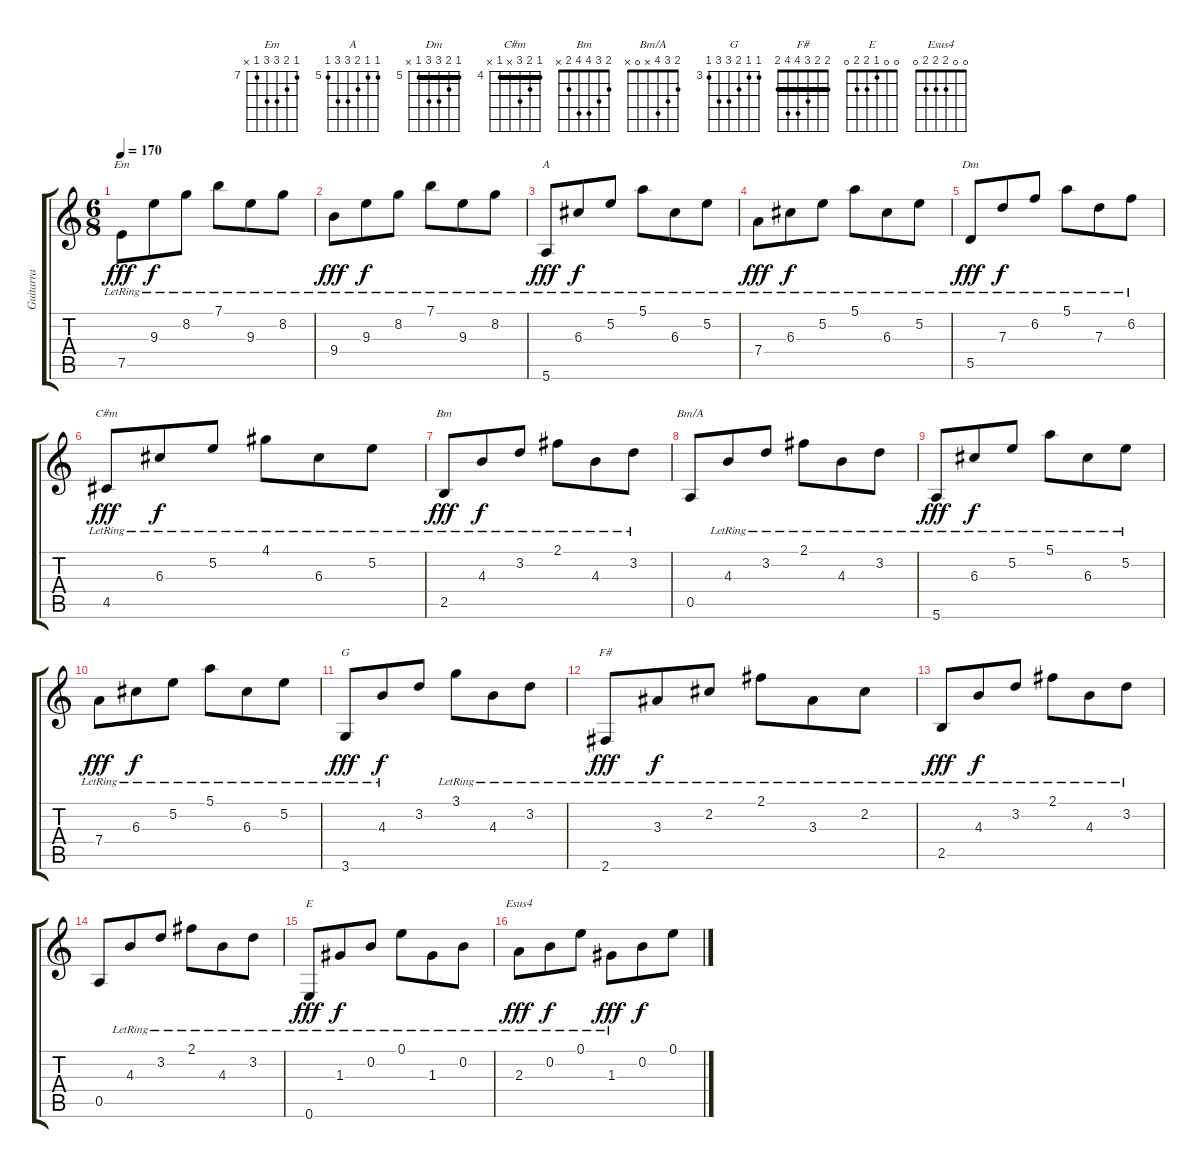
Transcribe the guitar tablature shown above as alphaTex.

\track ("Guitarra" "Guitarra") {instrument acousticguitarsteel}
\staff {score tabs}
\tuning (E4 B3 G3 D3 A2 E2) {hide}
\chord ("Em" 7 8 9 9 7 x) {firstfret 7}
\chord ("A" 5 5 6 7 7 5) {firstfret 5}
\chord ("Dm" 5 6 7 7 5 x) {firstfret 5 barre 5}
\chord ("C#m" 4 5 6 x 4 x) {firstfret 4 barre 4}
\chord ("Bm" 2 3 4 4 2 x)
\chord ("Bm/A" 2 3 4 x 0 x)
\chord ("G" 3 3 4 5 5 3) {firstfret 3}
\chord ("F#" 2 2 3 4 4 2) {barre 2}
\chord ("E" 0 0 1 2 2 0)
\chord ("Esus4" 0 0 2 2 2 0)
\ts (6 8)
\tempo 170
\clef g2
\ks c
7.5{lr}.8{ch "Em" dy fff} 9.3{lr}.8{dy f} 8.2{lr}.8 7.1{lr}.8 9.3{lr}.8 8.2{lr}.8 |
9.4{lr}.8{dy fff} 9.3{lr}.8{dy f} 8.2{lr}.8 7.1{lr}.8 9.3{lr}.8 8.2{lr}.8 |
5.6{lr}.8{ch "A" dy fff} 6.3{lr}.8{dy f} 5.2{lr}.8 5.1{lr}.8 6.3{lr}.8 5.2{lr}.8 |
7.4{lr}.8{dy fff} 6.3{lr}.8{dy f} 5.2{lr}.8 5.1{lr}.8 6.3{lr}.8 5.2{lr}.8 |
5.5{lr}.8{ch "Dm" dy fff} 7.3{lr}.8{dy f} 6.2{lr}.8 5.1{lr}.8 7.3{lr}.8 6.2{lr}.8 |
4.5{lr}.8{ch "C#m" dy fff} 6.3{lr}.8{dy f} 5.2{lr}.8 4.1{lr}.8 6.3{lr}.8 5.2{lr}.8 |
2.5{lr}.8{ch "Bm" dy fff} 4.3{lr}.8{dy f} 3.2{lr}.8 2.1{lr}.8 4.3{lr}.8 3.2{lr}.8 |
0.5.8{ch "Bm/A"} 4.3{lr}.8 3.2{lr}.8 2.1{lr}.8 4.3{lr}.8 3.2{lr}.8 |
5.6{lr}.8{dy fff} 6.3{lr}.8{dy f} 5.2{lr}.8 5.1{lr}.8 6.3{lr}.8 5.2{lr}.8 |
7.4{lr}.8{dy fff} 6.3{lr}.8{dy f} 5.2{lr}.8 5.1{lr}.8 6.3{lr}.8 5.2{lr}.8 |
3.6{lr}.8{ch "G" dy fff} 4.3{lr}.8{dy f} 3.2.8 3.1{lr}.8 4.3{lr}.8 3.2{lr}.8 |
2.6{lr}.8{ch "F#" dy fff} 3.3{lr}.8{dy f} 2.2{lr}.8 2.1{lr}.8 3.3{lr}.8 2.2{lr}.8 |
2.5{lr}.8{dy fff} 4.3{lr}.8{dy f} 3.2{lr}.8 2.1{lr}.8 4.3{lr}.8 3.2{lr}.8 |
0.5.8 4.3{lr}.8 3.2{lr}.8 2.1{lr}.8 4.3{lr}.8 3.2{lr}.8 |
0.6{lr}.8{ch "E" dy fff} 1.3{lr}.8{dy f} 0.2{lr}.8 0.1{lr}.8 1.3{lr}.8 0.2{lr}.8 |
2.3{lr}.8{ch "Esus4" dy fff} 0.2{lr}.8{dy f} 0.1{lr}.8 1.3{lr}.8{dy fff} 0.2.8{dy f} 0.1.8
